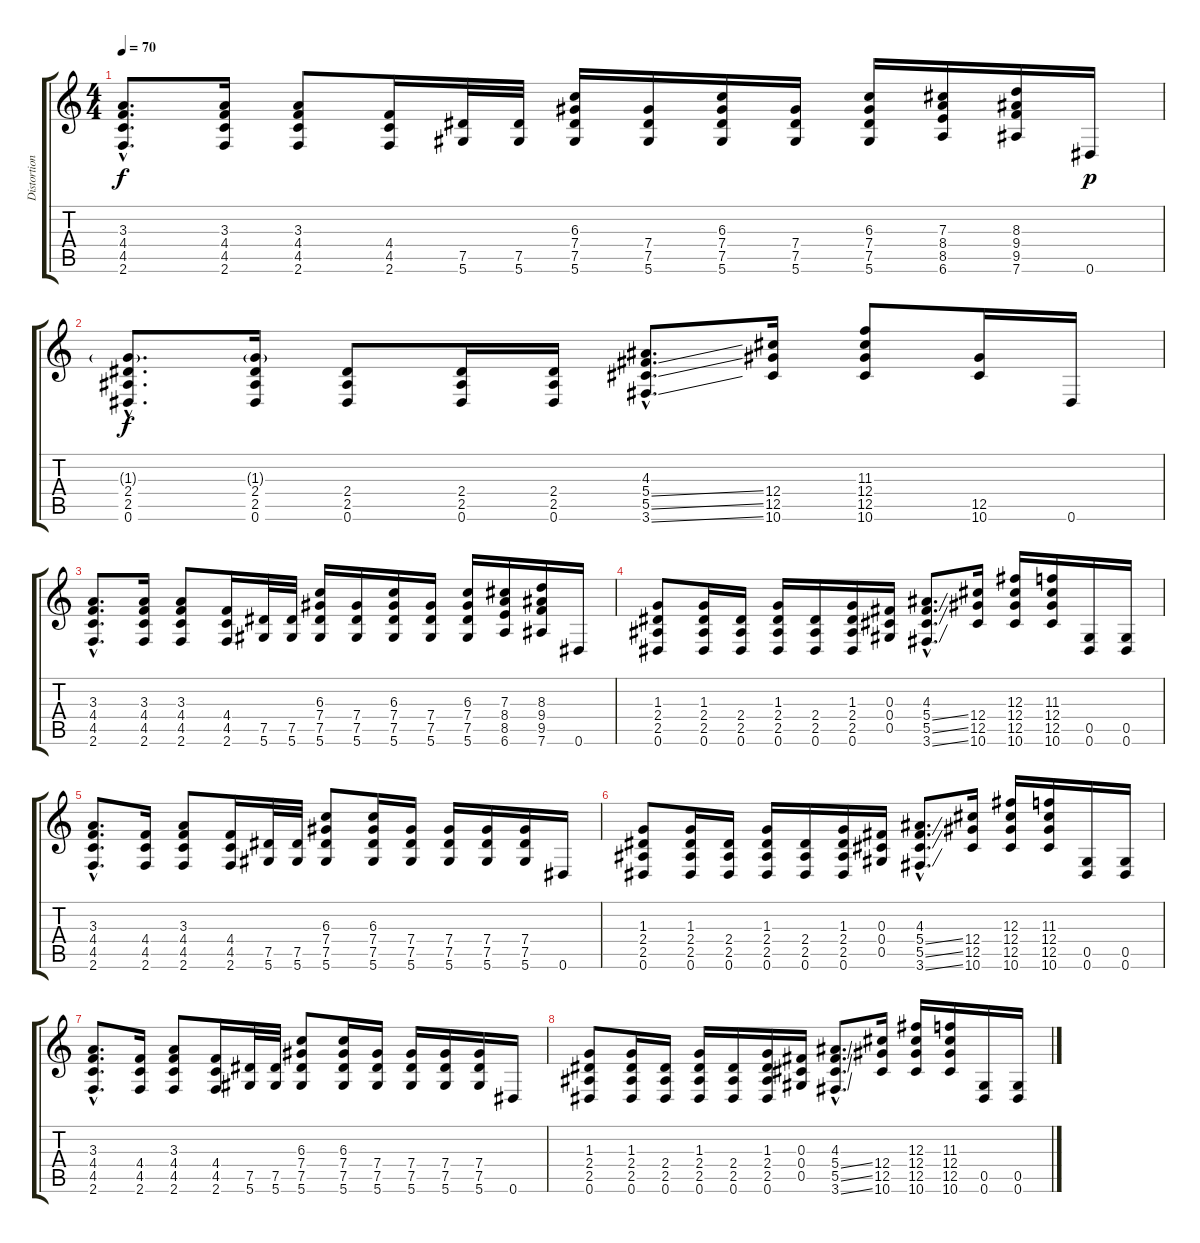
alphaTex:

\track ("Distortion 2" "Distortion") {instrument distortionguitar}
\staff {score tabs}
\tuning (Eb4 Bb3 Gb3 Db3 Ab2 Eb2) {hide}
\ts (4 4)
\tempo 70
\clef g2
\ks c
(3.3{hac} 4.4{hac} 4.5{hac} 2.6{hac}).8{d dy f} (3.3 4.4 4.5 2.6).16 (3.3 4.4 4.5 2.6).8 (4.4 4.5 2.6).16 (7.5 5.6).32 (7.5 5.6).32 (6.3 7.4 7.5 5.6).16 (7.4 7.5 5.6).16 (6.3 7.4 7.5 5.6).16 (7.4 7.5 5.6).16 (6.3 7.4 7.5 5.6).16 (7.3 8.4 8.5 6.6).16 (8.3 9.4 9.5 7.6).16 0.6.16{dy p} |
(1.3{g hac} 2.4{hac} 2.5{hac} 0.6{hac}).8{d dy f} (1.3{g} 2.4 2.5 0.6).16 (2.4 2.5 0.6).8 (2.4 2.5 0.6).16 (2.4 2.5 0.6).16 (4.3{hac} 5.4{ss hac} 5.5{ss hac} 3.6{ss hac}).8{d} (12.4 12.5 10.6).16 (11.3 12.4 12.5 10.6).8 (12.5 10.6).16 0.6.16 |
(3.3{hac} 4.4{hac} 4.5{hac} 2.6{hac}).8{d} (3.3 4.4 4.5 2.6).16 (3.3 4.4 4.5 2.6).8 (4.4 4.5 2.6).16 (7.5 5.6).32 (7.5 5.6).32 (6.3 7.4 7.5 5.6).16 (7.4 7.5 5.6).16 (6.3 7.4 7.5 5.6).16 (7.4 7.5 5.6).16 (6.3 7.4 7.5 5.6).16 (7.3 8.4 8.5 6.6).16 (8.3 9.4 9.5 7.6).16 0.6.16 |
(1.3 2.4 2.5 0.6).8 (1.3 2.4 2.5 0.6).16 (2.4 2.5 0.6).16 (1.3 2.4 2.5 0.6).16 (2.4 2.5 0.6).16 (1.3 2.4 2.5 0.6).16 (0.3 0.4 0.5).16 (4.3{hac} 5.4{ss hac} 5.5{ss hac} 3.6{ss hac}).8{d} (12.4 12.5 10.6).16 (12.3 12.4 12.5 10.6).16 (11.3 12.4 12.5 10.6).16 (0.5 0.6).16 (0.5 0.6).16 |
(3.3{hac} 4.4{hac} 4.5{hac} 2.6{hac}).8{d} (4.4 4.5 2.6).16 (3.3 4.4 4.5 2.6).8 (4.4 4.5 2.6).16 (7.5 5.6).32 (7.5 5.6).32 (6.3 7.4 7.5 5.6).8 (6.3 7.4 7.5 5.6).16 (7.4 7.5 5.6).16 (7.4 7.5 5.6).16 (7.4 7.5 5.6).16 (7.4 7.5 5.6).16 0.6.16 |
(1.3 2.4 2.5 0.6).8 (1.3 2.4 2.5 0.6).16 (2.4 2.5 0.6).16 (1.3 2.4 2.5 0.6).16 (2.4 2.5 0.6).16 (1.3 2.4 2.5 0.6).16 (0.3 0.4 0.5).16 (4.3{hac} 5.4{ss hac} 5.5{ss hac} 3.6{ss hac}).8{d} (12.4 12.5 10.6).16 (12.3 12.4 12.5 10.6).16 (11.3 12.4 12.5 10.6).16 (0.5 0.6).16 (0.5 0.6).16 |
(3.3{hac} 4.4{hac} 4.5{hac} 2.6{hac}).8{d} (4.4 4.5 2.6).16 (3.3 4.4 4.5 2.6).8 (4.4 4.5 2.6).16 (7.5 5.6).32 (7.5 5.6).32 (6.3 7.4 7.5 5.6).8 (6.3 7.4 7.5 5.6).16 (7.4 7.5 5.6).16 (7.4 7.5 5.6).16 (7.4 7.5 5.6).16 (7.4 7.5 5.6).16 0.6.16 |
(1.3 2.4 2.5 0.6).8 (1.3 2.4 2.5 0.6).16 (2.4 2.5 0.6).16 (1.3 2.4 2.5 0.6).16 (2.4 2.5 0.6).16 (1.3 2.4 2.5 0.6).16 (0.3 0.4 0.5).16 (4.3{hac} 5.4{ss hac} 5.5{ss hac} 3.6{ss hac}).8{d} (12.4 12.5 10.6).16 (12.3 12.4 12.5 10.6).16 (11.3 12.4 12.5 10.6).16 (0.5 0.6).16 (0.5 0.6).16
